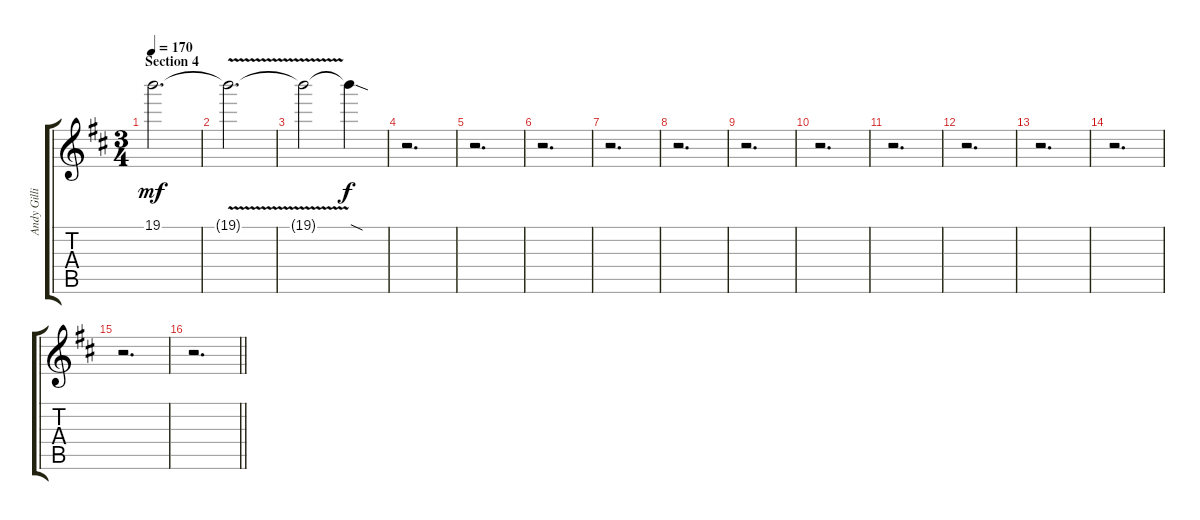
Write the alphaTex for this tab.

\track ("Andy Gillion (lead guitar)" "Andy Gilli") {instrument overdrivenguitar}
\staff {score tabs}
\tuning (E4 B3 G3 D3 A2 E2) {hide}
\ts (3 4)
\section ("" "Section 4")
\tempo 170
\clef g2
\ks bminor
19.1.2{d dy mf} |
19.1{v t}.2{d} |
19.1{t}.2 19.1{sod t}.4{dy f} |
r.2{d} |
r.2{d} |
r.2{d} |
r.2{d} |
r.2{d} |
r.2{d} |
r.2{d} |
r.2{d} |
r.2{d} |
r.2{d} |
r.2{d} |
r.2{d} |
\barLineRight lightlight
r.2{d}
